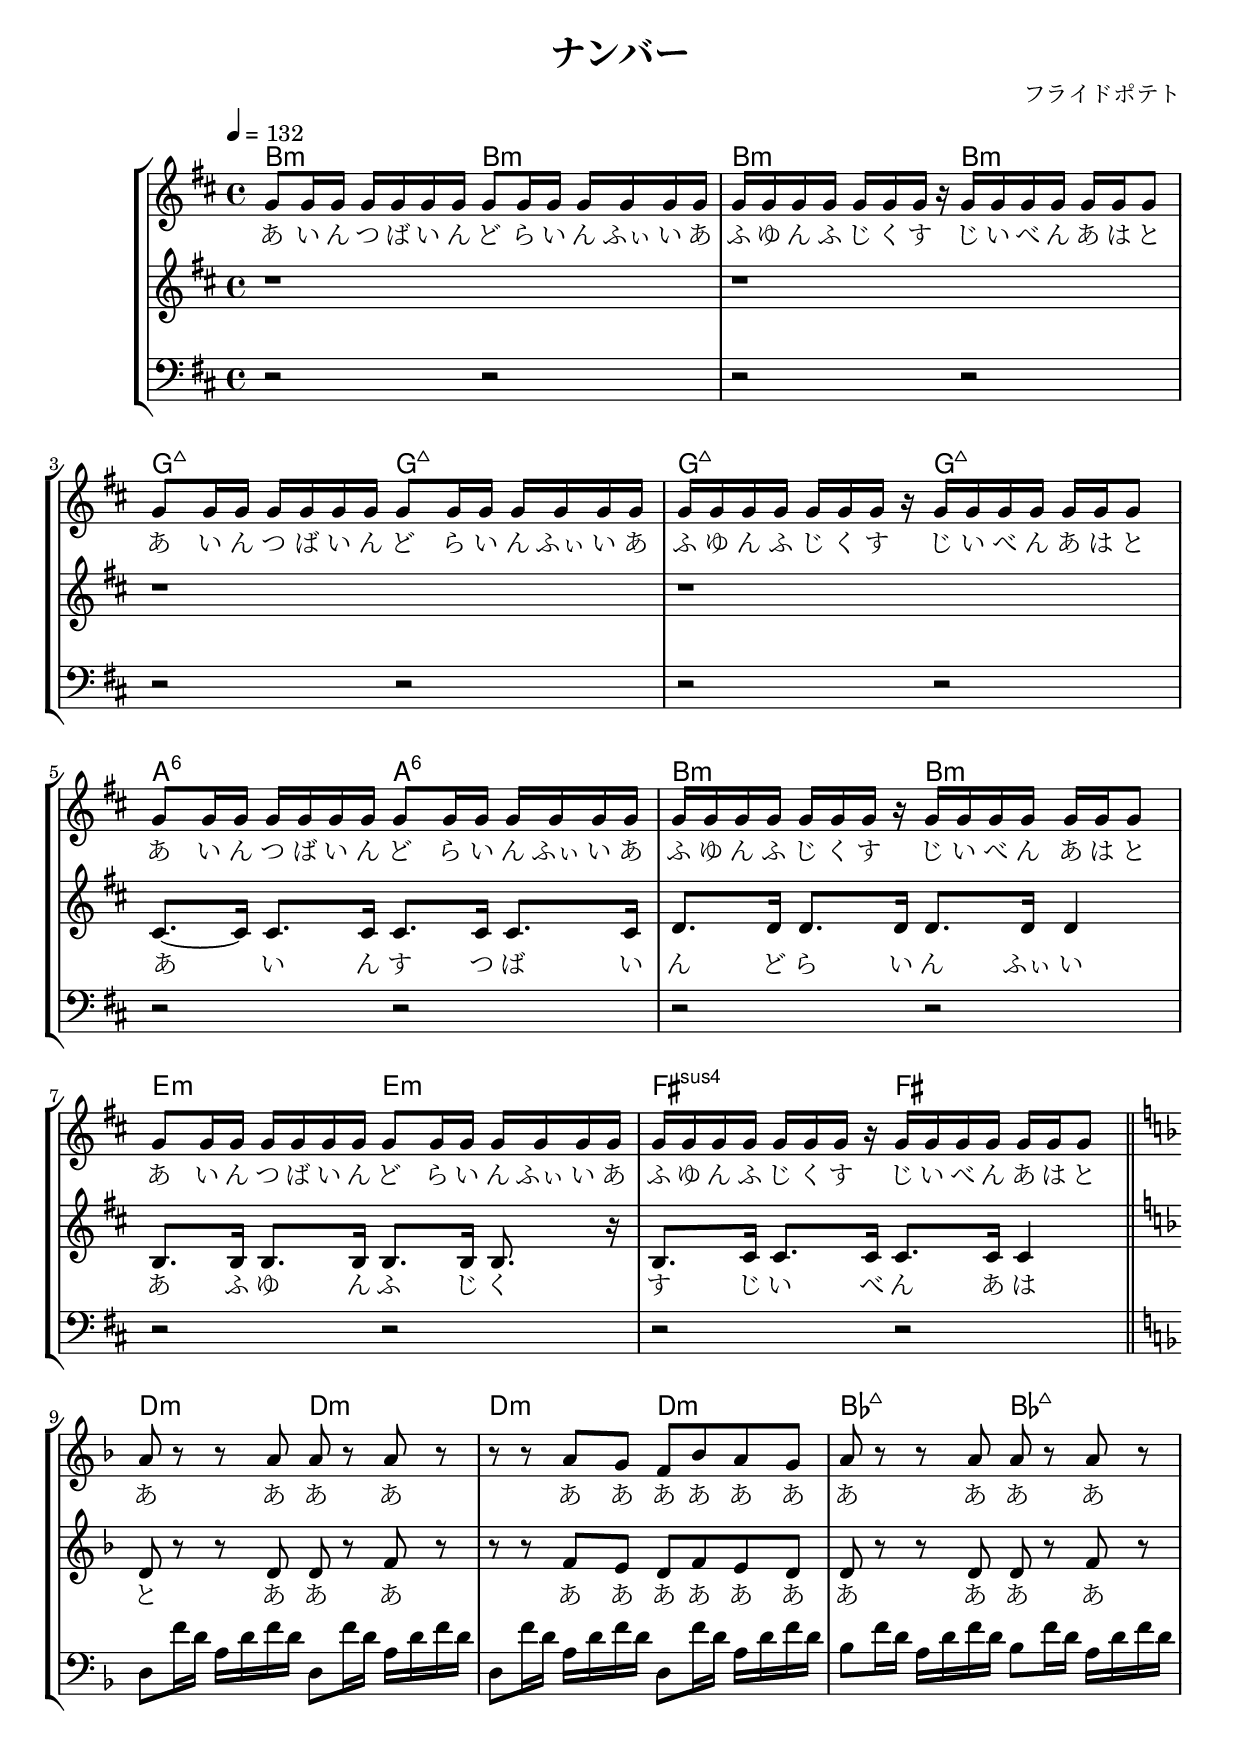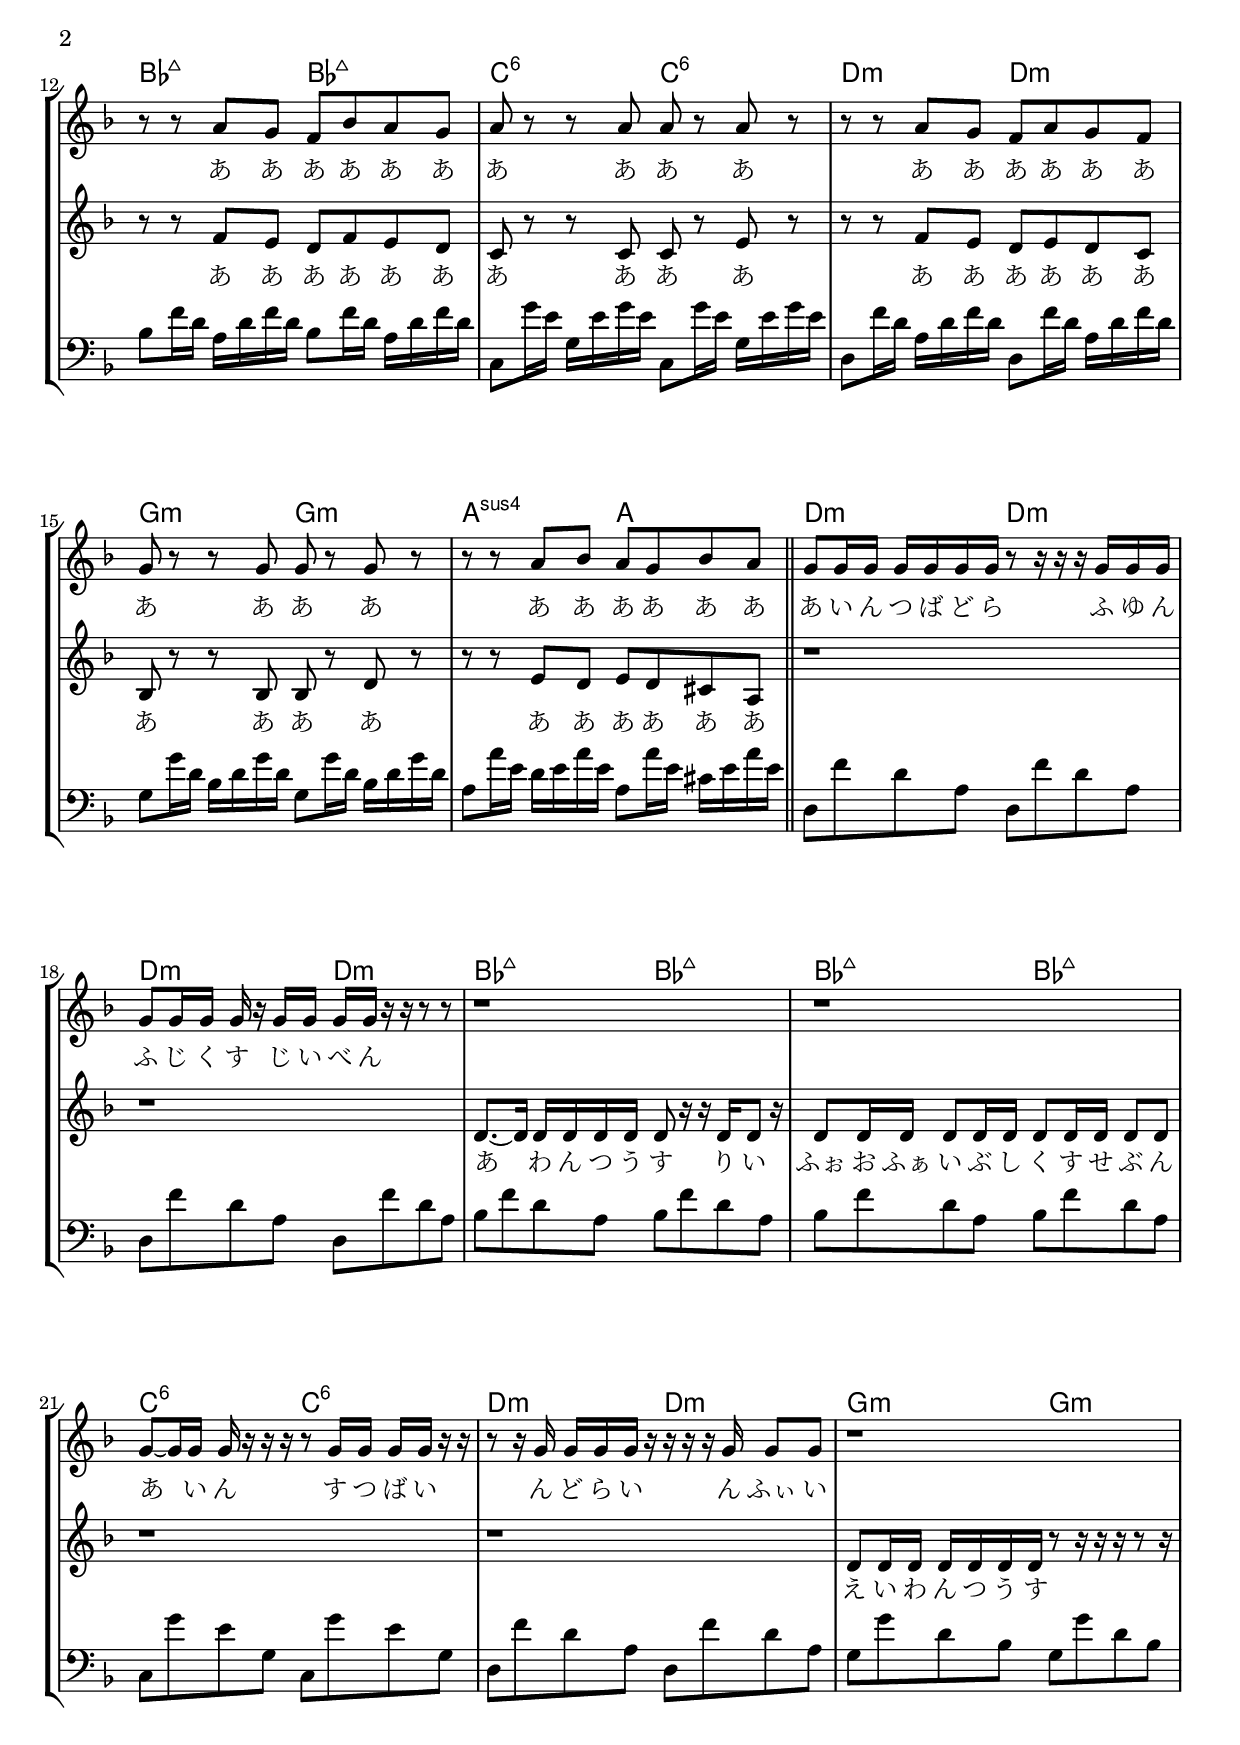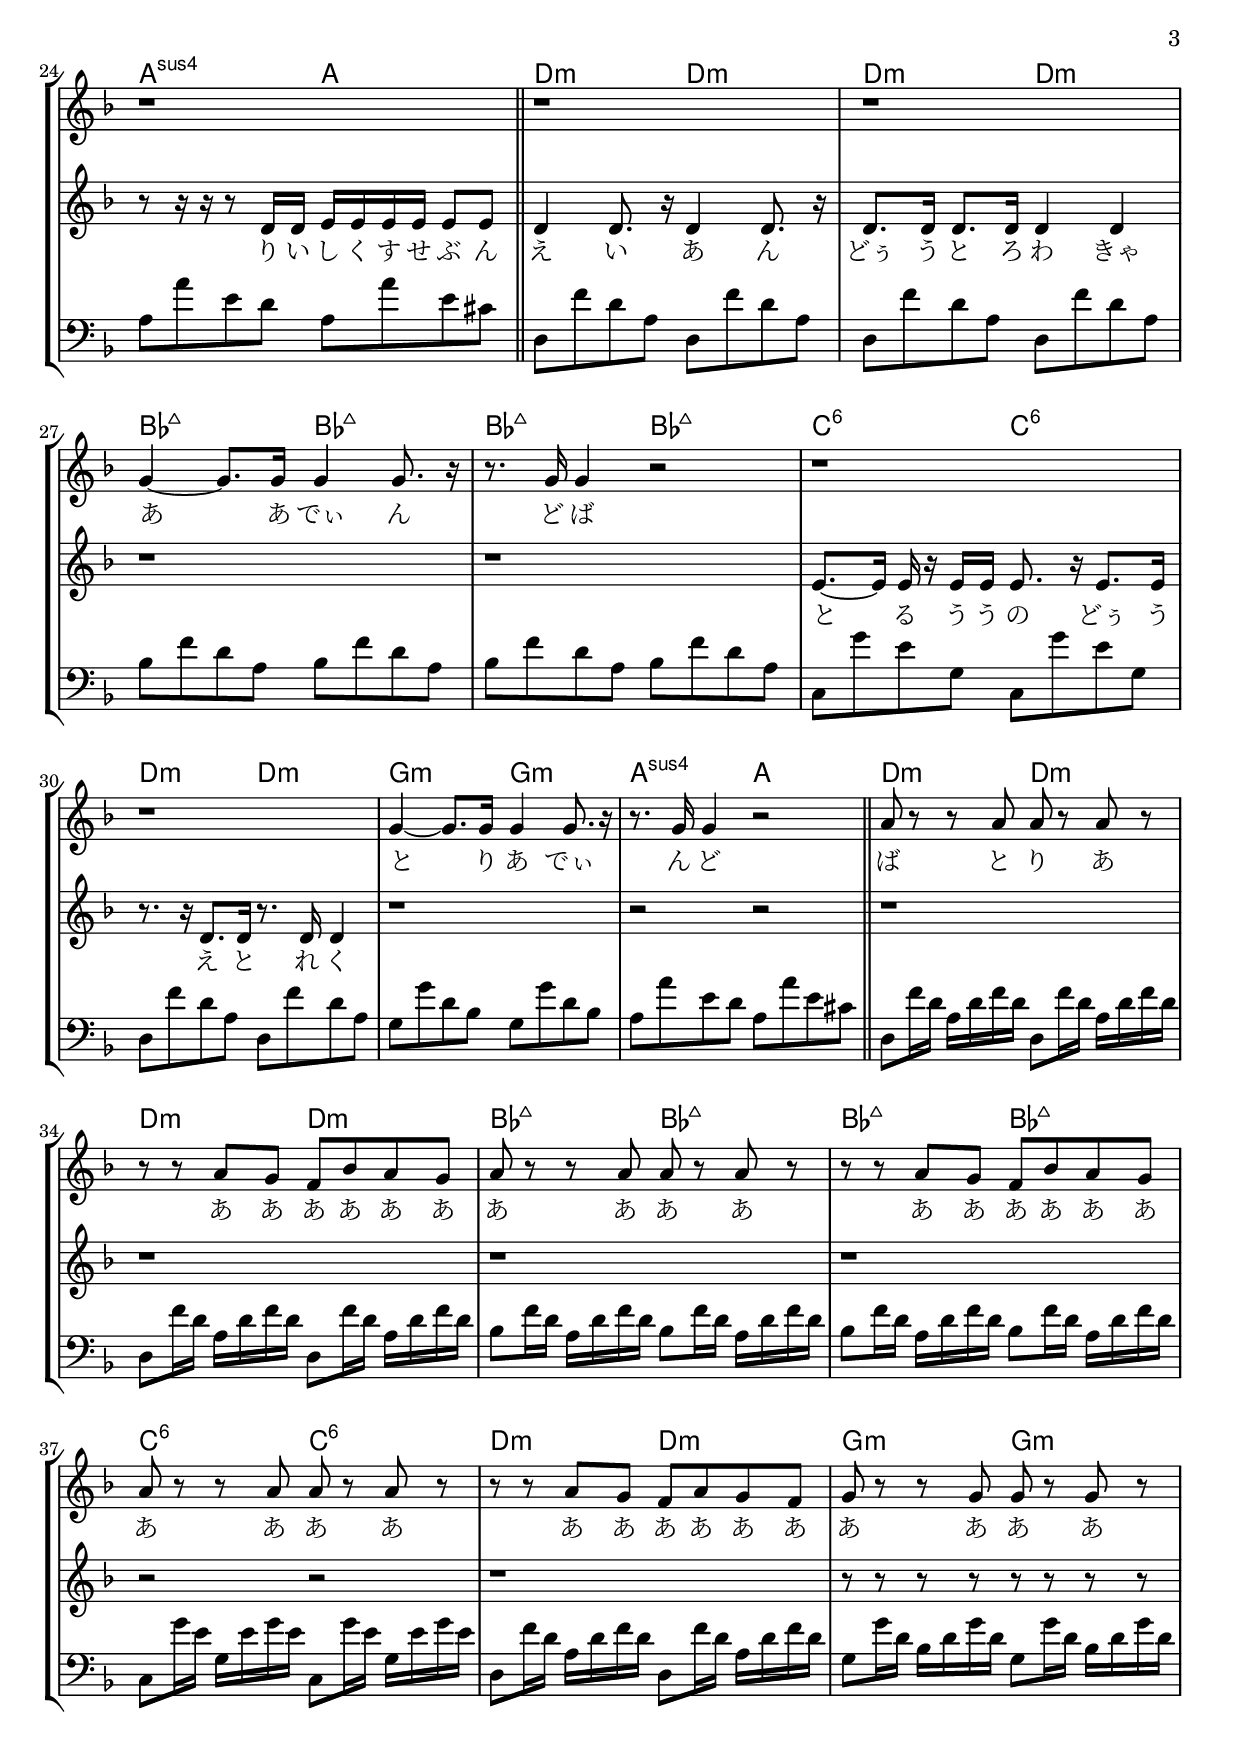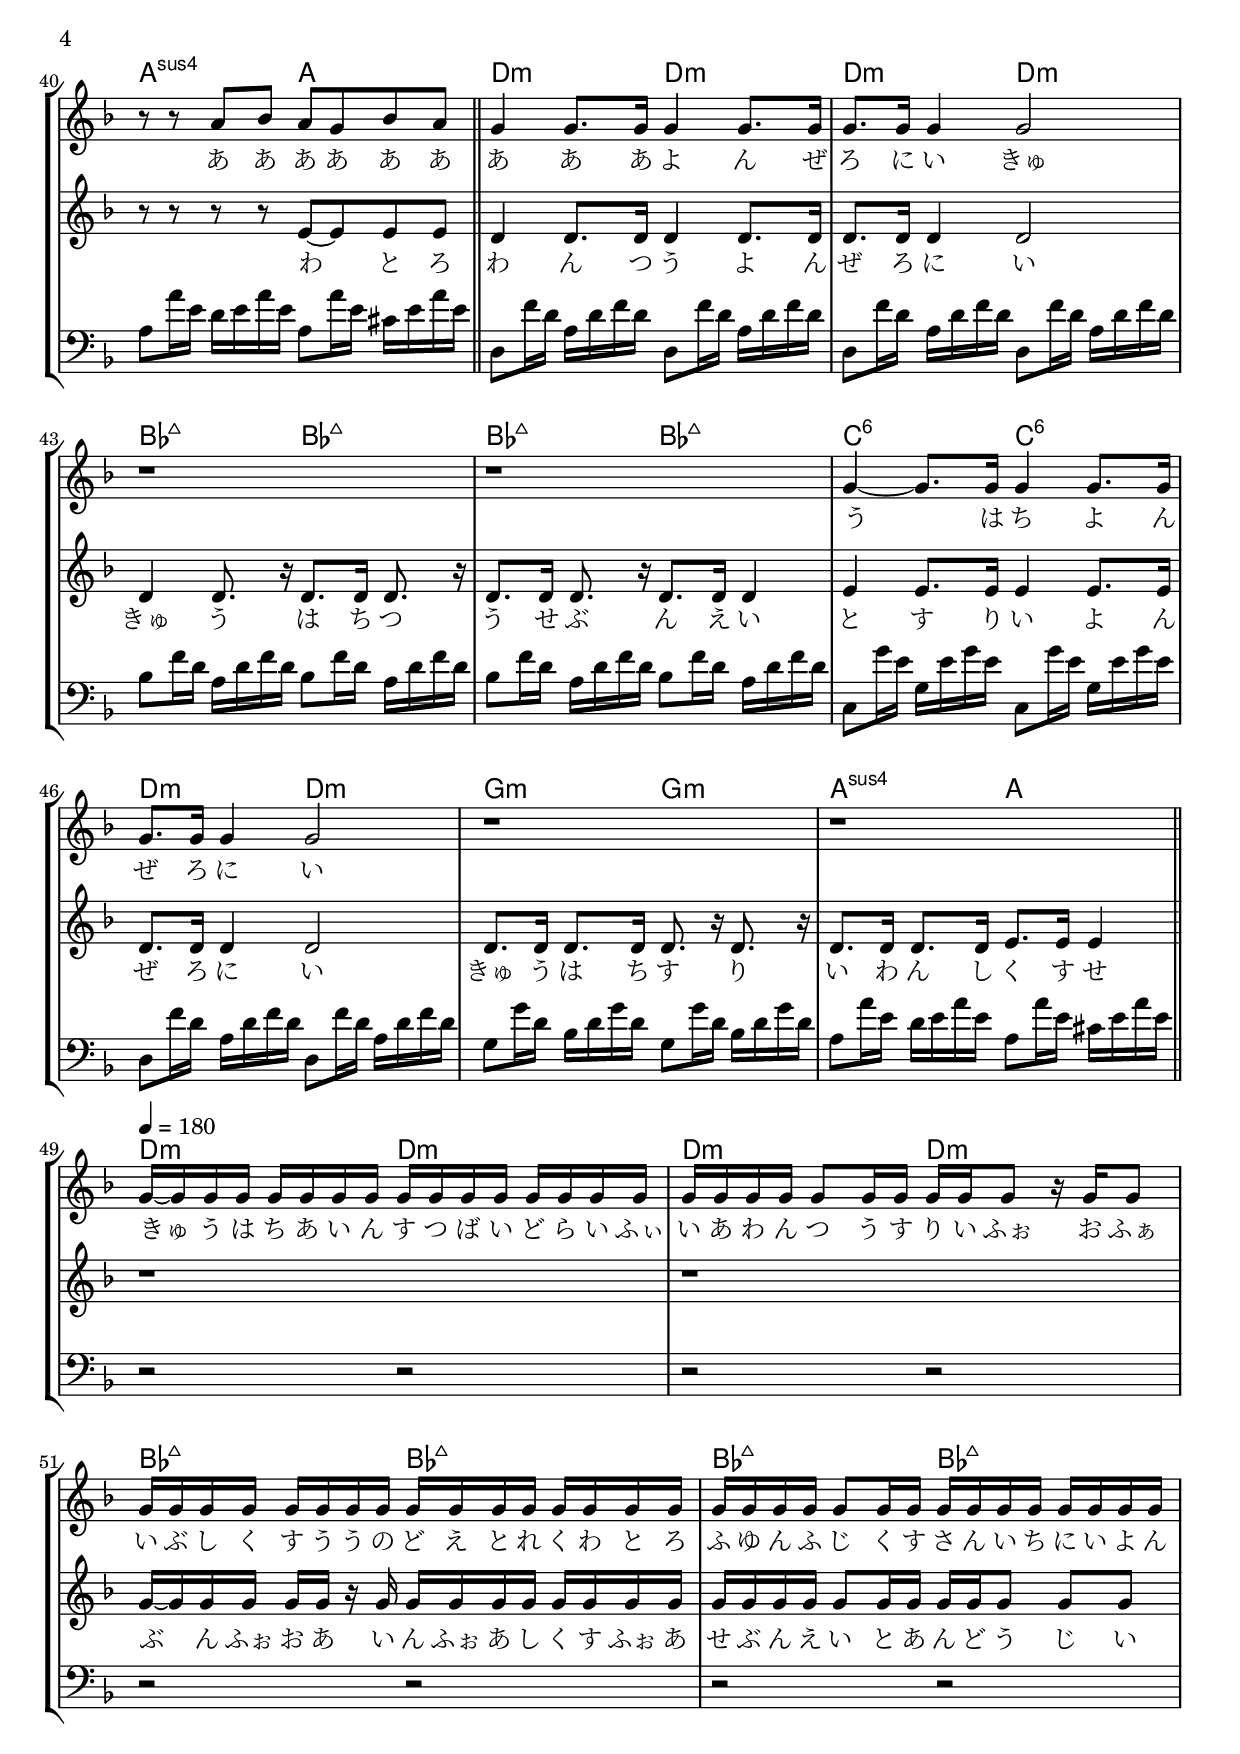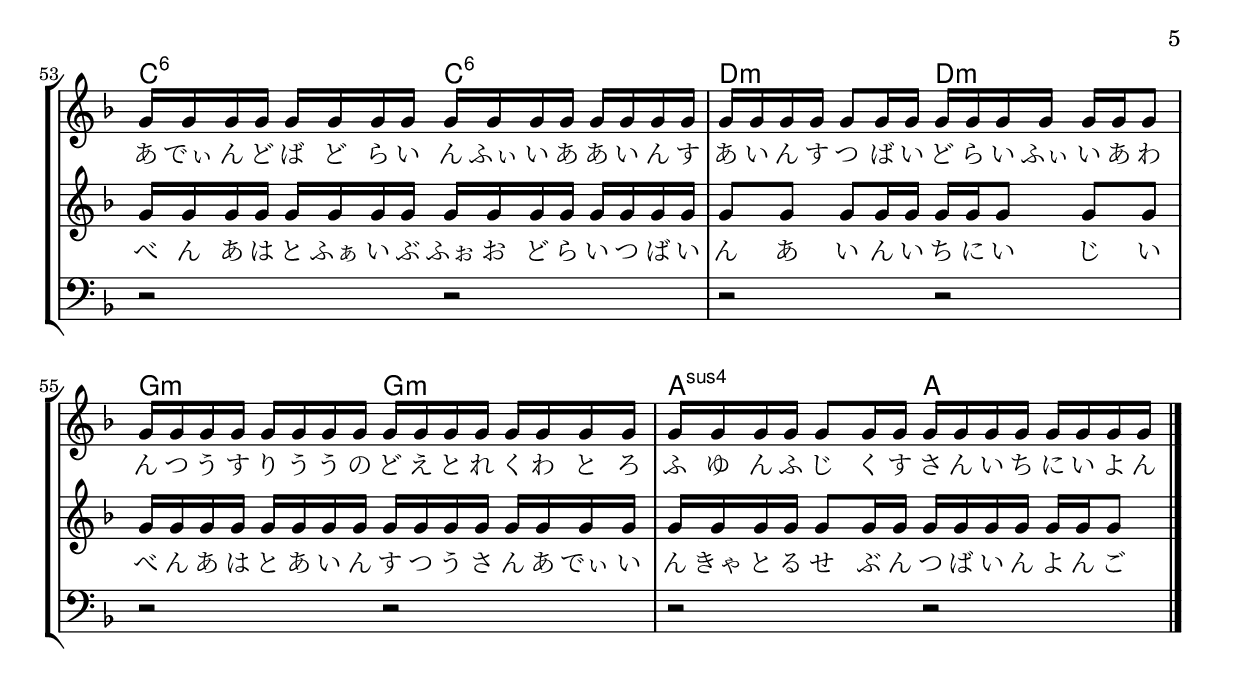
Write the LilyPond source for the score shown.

\version "2.12.1"

\header {
	title = \markup {ナンバー}
	composer = \markup \center-column {フライドポテト}
}

harmony = \chordmode {
	b2:m b:m b:m b:m g:maj7 g:maj7 g:maj7 g:maj7 a:6 a:6 b:m b:m e:m e:m fis:sus4 fis 

	d:m d:m d:m d:m bes:maj7 bes:maj7 bes:maj7 bes:maj7 c:6 c:6 d:m d:m g:m g:m a:sus4 a 

	d:m d:m d:m d:m bes:maj7 bes:maj7 bes:maj7 bes:maj7 c:6 c:6 d:m d:m g:m g:m a:sus4 a 

	d:m d:m d:m d:m bes:maj7 bes:maj7 bes:maj7 bes:maj7 c:6 c:6 d:m d:m g:m g:m a:sus4 a 

	d:m d:m d:m d:m bes:maj7 bes:maj7 bes:maj7 bes:maj7 c:6 c:6 d:m d:m g:m g:m a:sus4 a 

	d:m d:m d:m d:m bes:maj7 bes:maj7 bes:maj7 bes:maj7 c:6 c:6 d:m d:m g:m g:m a:sus4 a 

	d:m d:m d:m d:m bes:maj7 bes:maj7 bes:maj7 bes:maj7 c:6 c:6 d:m d:m g:m g:m a:sus4 a 
}

melody = {
	\set Staff.midiInstrument = #"mmi0.48"
		\key d \major
	\tempo 4 = 132
g'8  g'16  g'16  g'16  g'16  g'16  g'16  g'8  g'16  g'16  g'16  g'16  g'16  g'16 
	g'16  g'16  g'16  g'16  g'16  g'16  g'16  r16  g'16  g'16  g'16  g'16  g'16  g'16  g'8 
	g'8  g'16  g'16  g'16  g'16  g'16  g'16  g'8  g'16  g'16  g'16  g'16  g'16  g'16 
	g'16  g'16  g'16  g'16  g'16  g'16  g'16  r16  g'16  g'16  g'16  g'16  g'16  g'16  g'8 
	g'8  g'16  g'16  g'16  g'16  g'16  g'16  g'8  g'16  g'16  g'16  g'16  g'16  g'16 
	g'16  g'16  g'16  g'16  g'16  g'16  g'16  r16  g'16  g'16  g'16  g'16  g'16  g'16  g'8 
	g'8  g'16  g'16  g'16  g'16  g'16  g'16  g'8  g'16  g'16  g'16  g'16  g'16  g'16 
	g'16  g'16  g'16  g'16  g'16  g'16  g'16  r16  g'16  g'16  g'16  g'16  g'16  g'16  g'8
	\set Staff.midiInstrument = #"FX 2 (soundtrack)"
		\key f \major
a'8  r8  r8  a'8  a'8  r8  a'8  r8 
	r8  r8  a'8  g'8  f'8  bes'8  a'8  g'8 
	a'8  r8  r8  a'8  a'8  r8  a'8  r8 
	r8  r8  a'8  g'8  f'8  bes'8  a'8  g'8 
	a'8  r8  r8  a'8  a'8  r8  a'8  r8 
	r8  r8  a'8  g'8  f'8  a'8  g'8  f'8 
	g'8  r8  r8  g'8  g'8  r8  g'8  r8 
	r8  r8  a'8  bes'8  a'8  g'8  bes'8  a'8
	\set Staff.midiInstrument = #"mmi0.48"
	g'8  g'16  g'16  g'16  g'16  g'16  g'16  r8  r16  r16  r16  g'16  g'16  g'16 
	g'8  g'16  g'16  g'16  r16  g'16  g'16  g'16  g'16  r16  r16  r8  r8 
	r1~ 
	r1 
	 g'8  g'16  g'16  g'16  r16  r16  r16  r8  g'16  g'16  g'16  g'16  r16  r16 
	r8  r16  g'16  g'16  g'16  g'16  r16  r16  r16  r16  g'16  g'8  g'8 
	r1~ 
	r1
 	\set Staff.midiInstrument = #"mmi0.48"
	r1~ 
	r1 
	 g'4  g'8.  g'16  g'4  g'8.  r16 
	r8.  g'16  g'4  r2 
	r1~ 
	r1 
	 g'4  g'8.  g'16  g'4  g'8.  r16 
	r8.  g'16  g'4  r2
	\set Staff.midiInstrument = #"FX 2 (soundtrack)"
	a'8  r8  r8  a'8  a'8  r8  a'8  r8 
	r8  r8  a'8  g'8  f'8  bes'8  a'8  g'8 
	a'8  r8  r8  a'8  a'8  r8  a'8  r8 
	r8  r8  a'8  g'8  f'8  bes'8  a'8  g'8 
	a'8  r8  r8  a'8  a'8  r8  a'8  r8 
	r8  r8  a'8  g'8  f'8  a'8  g'8  f'8 
	g'8  r8  r8  g'8  g'8  r8  g'8  r8 
	r8  r8  a'8  bes'8  a'8  g'8  bes'8  a'8
	\set Staff.midiInstrument = #"mmi0.48"
	g'4  g'8.  g'16  g'4  g'8.  g'16 
	g'8.  g'16  g'4  g'2 
	r1~ 
	r1 
	 g'4  g'8.  g'16  g'4  g'8.  g'16 
	g'8.  g'16  g'4  g'2 
	r1~ 
	r1
 	\set Staff.midiInstrument = #"mmi0.48"
		\tempo 4 = 180
g'16  g'16  g'16  g'16  g'16  g'16  g'16  g'16  g'16  g'16  g'16  g'16  g'16  g'16  g'16  g'16 
	g'16  g'16  g'16  g'16  g'8  g'16  g'16  g'16  g'16  g'8  r16  g'16  g'8 
	g'16  g'16  g'16  g'16  g'16  g'16  g'16  g'16  g'16  g'16  g'16  g'16  g'16  g'16  g'16  g'16 
	g'16  g'16  g'16  g'16  g'8  g'16  g'16  g'16  g'16  g'16  g'16  g'16  g'16  g'16  g'16 
	g'16  g'16  g'16  g'16  g'16  g'16  g'16  g'16  g'16  g'16  g'16  g'16  g'16  g'16  g'16  g'16 
	g'16  g'16  g'16  g'16  g'8  g'16  g'16  g'16  g'16  g'16  g'16  g'16  g'16  g'8 
	g'16  g'16  g'16  g'16  g'16  g'16  g'16  g'16  g'16  g'16  g'16  g'16  g'16  g'16  g'16  g'16 
	g'16  g'16  g'16  g'16  g'8  g'16  g'16  g'16  g'16  g'16  g'16  g'16  g'16  g'16  g'16
	\bar "|."
}

words = \lyricmode {
	あ  い  ん  つ  ば  い  ん  ど  ら  い  ん  ふぃ  い  あ  ふ  ゆ  ん  ふ  じ  く  す  じ  い  べ  ん  あ  は  と  あ  い  ん  つ  ば  い  ん  ど  ら  い  ん  ふぃ  い  あ  ふ  ゆ  ん  ふ  じ  く  す  じ  い  べ  ん  あ  は  と  あ  い  ん  つ  ば  い  ん  ど  ら  い  ん  ふぃ  い  あ  ふ  ゆ  ん  ふ  じ  く  す  じ  い  べ  ん  あ  は  と  あ  い  ん  つ  ば  い  ん  ど  ら  い  ん  ふぃ  い  あ  ふ  ゆ  ん  ふ  じ  く  す  じ  い  べ  ん  あ  は  と  
	あ  あ  あ  あ  あ  あ  あ  あ  あ  あ  あ  あ  あ  あ  あ  あ  あ  あ  あ  あ  あ  あ  あ  あ  あ  あ  あ  あ  あ  あ  あ  あ  あ  あ  あ  あ  あ  あ  あ  あ  
	あ  い  ん  つ  ば  ど  ら  ふ  ゆ  ん  ふ  じ  く  す  じ  い  べ  ん  あ  い  ん  す  つ  ば  い  ん  ど  ら  い  ん  ふぃ  い  あ  
	あ  でぃ  ん  ど  ば  と  り  あ  でぃ  ん  ど  ば  と  り  
	あ  あ  あ  あ  あ  あ  あ  あ  あ  あ  あ  あ  あ  あ  あ  あ  あ  あ  あ  あ  あ  あ  あ  あ  あ  あ  あ  あ  あ  あ  あ  あ  あ  あ  あ  あ  あ  あ  あ  あ  
	よ  ん  ぜ  ろ  に  い  きゅ  う  は  ち  よ  ん  ぜ  ろ  に  い  きゅ  う  は  ち  
	あ  い  ん  す  つ  ば  い  ど  ら  い  ふぃ  い  あ  わ  ん  つ  う  す  り  い  ふぉ  お  ふぁ  い  ぶ  し  く  す  う  う  の  ど  え  と  れ  く  わ  と  ろ  ふ  ゆ  ん  ふ  じ  く  す  さ  ん  い  ち  に  い  よ  ん  あ  でぃ  ん  ど  ば  ど  ら  い  ん  ふぃ  い  あ  あ  い  ん  す  あ  い  ん  す  つ  ば  い  ど  ら  い  ふぃ  い  あ  わ  ん  つ  う  す  り  う  う  の  ど  え  と  れ  く  わ  と  ろ  ふ  ゆ  ん  ふ  じ  く  す  さ  ん  い  ち  に  い  よ  ん  あ  でぃ  ん  ど  ば  
}

secondmelody = {
	\set Staff.midiInstrument = #"mmi0.48"
		\key d \major
	\tempo 4 = 132
r1~ 
	r1 
	 r1~ 
	r1 
	 cis'8.  cis'16  cis'8.  cis'16  cis'8.  cis'16  cis'8.  cis'16 
	d'8.  d'16  d'8.  d'16  d'8.  d'16  d'4 
	b8.  b16  b8.  b16  b8.  b16  b8.  r16 
	b8.  cis'16  cis'8.  cis'16  cis'8.  cis'16  cis'4
	\set Staff.midiInstrument = #"FX 2 (soundtrack)"
		\key f \major
d'8  r8  r8  d'8  d'8  r8  f'8  r8 
	r8  r8  f'8  e'8  d'8  f'8  e'8  d'8 
	d'8  r8  r8  d'8  d'8  r8  f'8  r8 
	r8  r8  f'8  e'8  d'8  f'8  e'8  d'8 
	c'8  r8  r8  c'8  c'8  r8  e'8  r8 
	r8  r8  f'8  e'8  d'8  e'8  d'8  c'8 
	bes8  r8  r8  bes8  bes8  r8  d'8  r8 
	r8  r8  e'8  d'8  e'8  d'8  cis'8  a8
	\set Staff.midiInstrument = #"mmi0.48"
	r1~ 
	r1 
	 d'8.  d'16  d'16  d'16  d'16  d'16  d'8  r16  r16  d'16  d'8  r16 
	d'8  d'16  d'16  d'8  d'16  d'16  d'8  d'16  d'16  d'8  d'8 
	r1 
	r1 
	d'8  d'16  d'16  d'16  d'16  d'16  d'16  r8  r16  r16  r16  r8  r16 
	r8  r16  r16  r8  d'16  d'16  e'16  e'16  e'16  e'16  e'8  e'8
	\set Staff.midiInstrument = #"fss0.35"
	d'4  d'8.  r16  d'4  d'8.  r16 
	d'8.  d'16  d'8.  d'16  d'4  d'4 
	r1~ 
	r1 
	 e'8.  e'16  e'16  r16  e'16  e'16  e'8.  r16  e'8.  e'16 
	r8.  r16  d'8.  d'16  r8.  d'16  d'4 
	r1~ 
	r2  r2
	\set Staff.midiInstrument = #"mmi0.42"
	r1~ 
	r1 
	 r1~ 
	r1 
	 r2  r2 
	r1 
	r8  r8  r8  r8  r8  r8  r8  r8 
	r8  r8  r8  r8  e'8  e'8  e'8  e'8
	\set Staff.midiInstrument = #"fss0.35"
	d'4  d'8.  d'16  d'4  d'8.  d'16 
	d'8.  d'16  d'4  d'2 
	d'4  d'8.  r16  d'8.  d'16  d'8.  r16 
	d'8.  d'16  d'8.  r16  d'8.  d'16  d'4 
	e'4  e'8.  e'16  e'4  e'8.  e'16 
	d'8.  d'16  d'4  d'2 
	d'8.  d'16  d'8.  d'16  d'8.  r16  d'8.  r16 
	d'8.  d'16  d'8.  d'16  e'8.  e'16  e'4
	\set Staff.midiInstrument = #"mmi0.34"
		\tempo 4 = 180
r1~ 
	r1 
	 g'16  g'16  g'16  g'16  g'16  g'16  r16  g'16  g'16  g'16  g'16  g'16  g'16  g'16  g'16  g'16 
	g'16  g'16  g'16  g'16  g'8  g'16  g'16  g'16  g'16  g'8  g'8  g'8 
	g'16  g'16  g'16  g'16  g'16  g'16  g'16  g'16  g'16  g'16  g'16  g'16  g'16  g'16  g'16  g'16 
	g'8  g'8  g'8  g'16  g'16  g'16  g'16  g'8  g'8  g'8 
	g'16  g'16  g'16  g'16  g'16  g'16  g'16  g'16  g'16  g'16  g'16  g'16  g'16  g'16  g'16  g'16 
	g'16  g'16  g'16  g'16  g'8  g'16  g'16  g'16  g'16  g'16  g'16  g'16  g'16  g'8
	\bar "|."
}

secondwords = \lyricmode {
	あ  い  ん  す  つ  ば  い  ん  ど  ら  い  ん  ふぃ  い  あ  ふ  ゆ  ん  ふ  じ  く  す  じ  い  べ  ん  あ  は  と  
	あ  あ  あ  あ  あ  あ  あ  あ  あ  あ  あ  あ  あ  あ  あ  あ  あ  あ  あ  あ  あ  あ  あ  あ  あ  あ  あ  あ  あ  あ  あ  あ  あ  あ  あ  あ  あ  あ  あ  あ  
	わ  ん  つ  う  す  り  い  ふぉ  お  ふぁ  い  ぶ  し  く  す  せ  ぶ  ん  え  い  わ  ん  つ  う  す  り  い  し  く  す  せ  ぶ  ん  え  い  
	あ  ん  どぅ  う  と  ろ  わ  きゃ  と  る  う  う  の  どぅ  う  え  と  れ  く  わ  と  ろ  
	わ  ん  つ  う  
	よ  ん  ぜ  ろ  に  い  きゅ  う  は  ち  つ  う  せ  ぶ  ん  え  い  と  す  り  い  よ  ん  ぜ  ろ  に  い  きゅ  う  は  ち  す  り  い  わ  ん  し  く  す  せ  ぶ  ん  ふぉ  お  
	あ  い  ん  ふぉ  あ  し  く  す  ふぉ  あ  せ  ぶ  ん  え  い  と  あ  ん  ど  う  じ  い  べ  ん  あ  は  と  ふぁ  い  ぶ  ふぉ  お  ど  ら  い  つ  ば  い  ん  あ  い  ん  い  ち  に  い  じ  い  べ  ん  あ  は  と  あ  い  ん  す  つ  う  さ  ん  あ  でぃ  い  ん  きゃ  と  る  せ  ぶ  ん  つ  ば  い  ん  よ  ん  ご  お  う  う  の  あ  
}

tempochange = {
	\tempo 4 = 132
	r1 | r1 | r1 | r1 | r1 | r1 | r1 | r1 \bar "||"
	\tempo 4 = 132
	r1 | r1 | r1 | r1 | r1 | r1 | r1 | r1 \bar "||"
	\tempo 4 = 132
	r1 | r1 | r1 | r1 | r1 | r1 | r1 | r1 \bar "||"
	\tempo 4 = 132
	r1 | r1 | r1 | r1 | r1 | r1 | r1 | r1 \bar "||"
	\tempo 4 = 132
	r1 | r1 | r1 | r1 | r1 | r1 | r1 | r1 \bar "||"
	\tempo 4 = 132
	r1 | r1 | r1 | r1 | r1 | r1 | r1 | r1 \bar "||"
	\tempo 4 = 180
	r1 | r1 | r1 | r1 | r1 | r1 | r1 | r1 \bar "|."
}

mainacc = {
	\clef bass
	\set Staff.midiInstrument = #"Acoustic grand"
	\key d \major
	\tempo 4 = 132
	r2
	r2
	r2
	r2
	r2
	r2
	r2
	r2
	r2
	r2
	r2
	r2
	r2
	r2
	r2
	r2
	\bar "||"

	\set Staff.midiInstrument = #"Synth Drum"
	\key f \major
	d8 f'16 d'16   a16 d'16 f'16 d'16
	d8 f'16 d'16   a16 d'16 f'16 d'16
	d8 f'16 d'16   a16 d'16 f'16 d'16
	d8 f'16 d'16   a16 d'16 f'16 d'16
	bes8 f'16 d'16   a16 d'16 f'16 d'16
	bes8 f'16 d'16   a16 d'16 f'16 d'16
	bes8 f'16 d'16   a16 d'16 f'16 d'16
	bes8 f'16 d'16   a16 d'16 f'16 d'16
	c8 g'16 e'16   g16 e'16 g'16 e'16
	c8 g'16 e'16   g16 e'16 g'16 e'16
	d8 f'16 d'16   a16 d'16 f'16 d'16
	d8 f'16 d'16   a16 d'16 f'16 d'16
	g8 g'16 d'16   bes16 d'16 g'16 d'16
	g8 g'16 d'16   bes16 d'16 g'16 d'16
	a8 a'16 e'16   d'16 e'16 a'16 e'16
	a8 a'16 e'16   cis'16 e'16 a'16 e'16
	\bar "||"

	\set Staff.midiInstrument = #"FX 3 (crystal)"
	d8 f' d' a
	d8 f' d' a
	d8 f' d' a
	d8 f' d' a
	bes8 f' d' a
	bes8 f' d' a
	bes8 f' d' a
	bes8 f' d' a
	c8 g' e' g
	c8 g' e' g
	d8 f' d' a
	d8 f' d' a
	g8 g' d' bes
	g8 g' d' bes
	a8 a' e' d'
	a8 a' e' cis'
	\bar "||"

	\set Staff.midiInstrument = #"FX 3 (crystal)"
	d8 f' d' a
	d8 f' d' a
	d8 f' d' a
	d8 f' d' a
	bes8 f' d' a
	bes8 f' d' a
	bes8 f' d' a
	bes8 f' d' a
	c8 g' e' g
	c8 g' e' g
	d8 f' d' a
	d8 f' d' a
	g8 g' d' bes
	g8 g' d' bes
	a8 a' e' d'
	a8 a' e' cis'
	\bar "||"

	\set Staff.midiInstrument = #"Synth Drum"
	d8 f'16 d'16   a16 d'16 f'16 d'16
	d8 f'16 d'16   a16 d'16 f'16 d'16
	d8 f'16 d'16   a16 d'16 f'16 d'16
	d8 f'16 d'16   a16 d'16 f'16 d'16
	bes8 f'16 d'16   a16 d'16 f'16 d'16
	bes8 f'16 d'16   a16 d'16 f'16 d'16
	bes8 f'16 d'16   a16 d'16 f'16 d'16
	bes8 f'16 d'16   a16 d'16 f'16 d'16
	c8 g'16 e'16   g16 e'16 g'16 e'16
	c8 g'16 e'16   g16 e'16 g'16 e'16
	d8 f'16 d'16   a16 d'16 f'16 d'16
	d8 f'16 d'16   a16 d'16 f'16 d'16
	g8 g'16 d'16   bes16 d'16 g'16 d'16
	g8 g'16 d'16   bes16 d'16 g'16 d'16
	a8 a'16 e'16   d'16 e'16 a'16 e'16
	a8 a'16 e'16   cis'16 e'16 a'16 e'16
	\bar "||"

	\set Staff.midiInstrument = #"Synth Drum"
	d8 f'16 d'16   a16 d'16 f'16 d'16
	d8 f'16 d'16   a16 d'16 f'16 d'16
	d8 f'16 d'16   a16 d'16 f'16 d'16
	d8 f'16 d'16   a16 d'16 f'16 d'16
	bes8 f'16 d'16   a16 d'16 f'16 d'16
	bes8 f'16 d'16   a16 d'16 f'16 d'16
	bes8 f'16 d'16   a16 d'16 f'16 d'16
	bes8 f'16 d'16   a16 d'16 f'16 d'16
	c8 g'16 e'16   g16 e'16 g'16 e'16
	c8 g'16 e'16   g16 e'16 g'16 e'16
	d8 f'16 d'16   a16 d'16 f'16 d'16
	d8 f'16 d'16   a16 d'16 f'16 d'16
	g8 g'16 d'16   bes16 d'16 g'16 d'16
	g8 g'16 d'16   bes16 d'16 g'16 d'16
	a8 a'16 e'16   d'16 e'16 a'16 e'16
	a8 a'16 e'16   cis'16 e'16 a'16 e'16
	\bar "||"

	\set Staff.midiInstrument = #"Acoustic grand"
	\tempo 4 = 180
	r2
	r2
	r2
	r2
	r2
	r2
	r2
	r2
	r2
	r2
	r2
	r2
	r2
	r2
	r2
	r2
	\bar "|."
}

subacc = {
	\clef bass
	\set Staff.midiInstrument = #"Acoustic grand"
	\key d \major
	\tempo 4 = 132
	r2
	r2
	r2
	r2
	r2
	r2
	r2
	r2
	r2
	r2
	r2
	r2
	r2
	r2
	r2
	r2
	\bar "||"

	\set Staff.midiInstrument = #"Lead 1 (square)"
	\key f \major
	d4 r4
	d4 r4
	d4 r4
	d4 r4
	bes4 r4
	bes4 r4
	bes4 r4
	bes4 r4
	c4 r4
	c4 r4
	d4 r4
	d4 r4
	g4 r4
	g4 r4
	a4 r4
	a4 r4
	\bar "||"

	\set Staff.midiInstrument = #"Synth Drum"
	d8 f'16 d'16   a16 d'16 f'16 d'16
	d8 f'16 d'16   a16 d'16 f'16 d'16
	d8 f'16 d'16   a16 d'16 f'16 d'16
	d8 f'16 d'16   a16 d'16 f'16 d'16
	bes8 f'16 d'16   a16 d'16 f'16 d'16
	bes8 f'16 d'16   a16 d'16 f'16 d'16
	bes8 f'16 d'16   a16 d'16 f'16 d'16
	bes8 f'16 d'16   a16 d'16 f'16 d'16
	c8 g'16 e'16   g16 e'16 g'16 e'16
	c8 g'16 e'16   g16 e'16 g'16 e'16
	d8 f'16 d'16   a16 d'16 f'16 d'16
	d8 f'16 d'16   a16 d'16 f'16 d'16
	g8 g'16 d'16   bes16 d'16 g'16 d'16
	g8 g'16 d'16   bes16 d'16 g'16 d'16
	a8 a'16 e'16   d'16 e'16 a'16 e'16
	a8 a'16 e'16   cis'16 e'16 a'16 e'16
	\bar "||"

	\set Staff.midiInstrument = #"Synth Drum"
	d8 f'16 d'16   a16 d'16 f'16 d'16
	d8 f'16 d'16   a16 d'16 f'16 d'16
	d8 f'16 d'16   a16 d'16 f'16 d'16
	d8 f'16 d'16   a16 d'16 f'16 d'16
	bes8 f'16 d'16   a16 d'16 f'16 d'16
	bes8 f'16 d'16   a16 d'16 f'16 d'16
	bes8 f'16 d'16   a16 d'16 f'16 d'16
	bes8 f'16 d'16   a16 d'16 f'16 d'16
	c8 g'16 e'16   g16 e'16 g'16 e'16
	c8 g'16 e'16   g16 e'16 g'16 e'16
	d8 f'16 d'16   a16 d'16 f'16 d'16
	d8 f'16 d'16   a16 d'16 f'16 d'16
	g8 g'16 d'16   bes16 d'16 g'16 d'16
	g8 g'16 d'16   bes16 d'16 g'16 d'16
	a8 a'16 e'16   d'16 e'16 a'16 e'16
	a8 a'16 e'16   cis'16 e'16 a'16 e'16
	\bar "||"

	\set Staff.midiInstrument = #"Lead 1 (square)"
	d4 r4
	d4 r4
	d4 r4
	d4 r4
	bes4 r4
	bes4 r4
	bes4 r4
	bes4 r4
	c4 r4
	c4 r4
	d4 r4
	d4 r4
	g4 r4
	g4 r4
	a4 r4
	a4 r4
	\bar "||"

	\set Staff.midiInstrument = #"FX 3 (crystal)"
	d8 f' d' a
	d8 f' d' a
	d8 f' d' a
	d8 f' d' a
	bes8 f' d' a
	bes8 f' d' a
	bes8 f' d' a
	bes8 f' d' a
	c8 g' e' g
	c8 g' e' g
	d8 f' d' a
	d8 f' d' a
	g8 g' d' bes
	g8 g' d' bes
	a8 a' e' d'
	a8 a' e' cis'
	\bar "||"

	\set Staff.midiInstrument = #"Acoustic grand"
	\tempo 4 = 180
	r2
	r2
	r2
	r2
	r2
	r2
	r2
	r2
	r2
	r2
	r2
	r2
	r2
	r2
	r2
	r2
	\bar "|."
}

percA = {
	\drummode {
	r1 |r1 |r1 |r1 |r1 |r1 |r1 |r1 \bar "||"
	hh8 hh8 hh8 hh8 hh8 hh8 hh8 hh8  |hh8 hh8 hh8 hh8 hh4 hh8 hh8  |hh8 hh8 hh8 hh8 hh8 hh8 hh8 hh8  |hh8 hh8 hh8 hh2 r8  |hh8 hh8 hh8 hh8 hh8 hh8 hh8 hh8  |hh8 hh8 hh8 hh8 hh4 hh8 hh8  |hh8 hh8 hh8 hh8 hh8 hh8 hh8 hh8  |r8 hh2. r8  \bar "||"
	hh8 hh8 hh8 hh8 hh8 hh8 hh8 hh8  |hh8 hh8 hh8 hh8 hh4 hh8 hh8  |hh8 hh8 hh8 hh8 hh8 hh8 hh8 hh8  |hh8 hh8 hh8 hh2 r8  |hh8 hh8 hh8 hh8 hh8 hh8 hh8 hh8  |hh8 hh8 hh8 hh8 hh4 hh8 hh8  |hh8 hh8 hh8 hh8 hh8 hh8 hh8 hh8  |r8 hh2. r8  \bar "||"
	hh8 hh8 hh8 hh8 hh8 hh8 hh8 hh8  |hh8 hh8 hh8 hh8 hh4 hh8 hh8  |hh8 hh8 hh8 hh8 hh8 hh8 hh8 hh8  |hh8 hh8 hh8 hh2 r8  |hh8 hh8 hh8 hh8 hh8 hh8 hh8 hh8  |hh8 hh8 hh8 hh8 hh4 hh8 hh8  |hh8 hh8 hh8 hh8 hh8 hh8 hh8 hh8  |r8 hh2. r8  \bar "||"
	hh8 hh8 hh8 hh8 hh8 hh8 hh8 hh8  |hh8 hh8 hh8 hh8 hh4 hh8 hh8  |hh8 hh8 hh8 hh8 hh8 hh8 hh8 hh8  |hh8 hh8 hh8 hh2 r8  |hh8 hh8 hh8 hh8 hh8 hh8 hh8 hh8  |hh8 hh8 hh8 hh8 hh4 hh8 hh8  |hh8 hh8 hh8 hh8 hh8 hh8 hh8 hh8  |r8 hh2. r8  \bar "||"
	hh8 hh8 hh8 hh8 hh8 hh8 hh8 hh8  |hh8 hh8 hh8 hh8 hh4 hh8 hh8  |hh8 hh8 hh8 hh8 hh8 hh8 hh8 hh8  |hh8 hh8 hh8 hh2 r8  |hh8 hh8 hh8 hh8 hh8 hh8 hh8 hh8  |hh8 hh8 hh8 hh8 hh4 hh8 hh8  |hh8 hh8 hh8 hh8 hh8 hh8 hh8 hh8  |r8 hh2. r8  \bar "||"
	r1 |r1 |r1 |r1 |r1 |r1 |r1 |r1 \bar "|."
	}
}

percB = {
	\drummode {
	r1 |r1 |r1 |r1 |r1 |r1 |r1 |r1 \bar "||"
	r4 sn8. sn8 sn8. sn8. sn16  |r4 sn8. sn8 sn8. sn4  |r4 sn8. sn8 sn8. sn8. sn16  |r8 sn8 sn4 sn8 sn16 sn8 sn8 sn16  |r4 sn8. sn8 sn8. sn8. sn16  |r4 sn8. sn8 sn8. sn4  |r4 sn8. sn8 sn8. sn8. sn16  |r4 sn2 sn4  \bar "||"
	r4 sn8. sn8 sn8. sn8. sn16  |r4 sn8. sn8 sn8. sn4  |r4 sn8. sn8 sn8. sn8. sn16  |r8 sn8 sn4 sn8 sn16 sn8 sn8 sn16  |r4 sn8. sn8 sn8. sn8. sn16  |r4 sn8. sn8 sn8. sn4  |r4 sn8. sn8 sn8. sn8. sn16  |r4 sn2 sn4  \bar "||"
	r4 sn8. sn8 sn8. sn8. sn16  |r4 sn8. sn8 sn8. sn4  |r4 sn8. sn8 sn8. sn8. sn16  |r8 sn8 sn4 sn8 sn16 sn8 sn8 sn16  |r4 sn8. sn8 sn8. sn8. sn16  |r4 sn8. sn8 sn8. sn4  |r4 sn8. sn8 sn8. sn8. sn16  |r4 sn2 sn4  \bar "||"
	r4 sn8. sn8 sn8. sn8. sn16  |r4 sn8. sn8 sn8. sn4  |r4 sn8. sn8 sn8. sn8. sn16  |r8 sn8 sn4 sn8 sn16 sn8 sn8 sn16  |r4 sn8. sn8 sn8. sn8. sn16  |r4 sn8. sn8 sn8. sn4  |r4 sn8. sn8 sn8. sn8. sn16  |r4 sn2 sn4  \bar "||"
	r4 sn8. sn8 sn8. sn8. sn16  |r4 sn8. sn8 sn8. sn4  |r4 sn8. sn8 sn8. sn8. sn16  |r8 sn8 sn4 sn8 sn16 sn8 sn8 sn16  |r4 sn8. sn8 sn8. sn8. sn16  |r4 sn8. sn8 sn8. sn4  |r4 sn8. sn8 sn8. sn8. sn16  |r4 sn2 sn4  \bar "||"
	r1 |r1 |r1 |r1 |r1 |r1 |r1 |r1 \bar "|."
	}
}

percC = {
	\drummode {
	r1 |r1 |r1 |r1 |r1 |r1 |r1 |r1 \bar "||"
	bd8 bd4 bd2 bd8  |bd8 bd2 bd4.  |bd8 bd4 bd2 bd8  |bd4 r16 bd8. bd2  |bd8 bd4 bd2 bd8  |bd8 bd2 bd4.  |bd8 bd4 bd2 bd8  |bd8 bd4. bd4. bd8  \bar "||"
	bd8 bd4 bd2 bd8  |bd8 bd2 bd4.  |bd8 bd4 bd2 bd8  |bd4 r16 bd8. bd2  |bd8 bd4 bd2 bd8  |bd8 bd2 bd4.  |bd8 bd4 bd2 bd8  |bd8 bd4. bd4. bd8  \bar "||"
	bd8 bd4 bd2 bd8  |bd8 bd2 bd4.  |bd8 bd4 bd2 bd8  |bd4 r16 bd8. bd2  |bd8 bd4 bd2 bd8  |bd8 bd2 bd4.  |bd8 bd4 bd2 bd8  |bd8 bd4. bd4. bd8  \bar "||"
	bd8 bd4 bd2 bd8  |bd8 bd2 bd4.  |bd8 bd4 bd2 bd8  |bd4 r16 bd8. bd2  |bd8 bd4 bd2 bd8  |bd8 bd2 bd4.  |bd8 bd4 bd2 bd8  |bd8 bd4. bd4. bd8  \bar "||"
	bd8 bd4 bd2 bd8  |bd8 bd2 bd4.  |bd8 bd4 bd2 bd8  |bd4 r16 bd8. bd2  |bd8 bd4 bd2 bd8  |bd8 bd2 bd4.  |bd8 bd4 bd2 bd8  |bd8 bd4. bd4. bd8  \bar "||"
	r1 |r1 |r1 |r1 |r1 |r1 |r1 |r1 \bar "|."
	}
}

percD = {
	\drummode {
	r1 |r1 |r1 |r1 |r1 |r1 |r1 |r1 \bar "||"
	r1  |r2 r8 hho4.  |r1  |r4. r16 hho2 r16  |r1  |r2 r8 hho4.  |r1  |r4. r16 hho2 r16  \bar "||"
	r1  |r2 r8 hho4.  |r1  |r4. r16 hho2 r16  |r1  |r2 r8 hho4.  |r1  |r4. r16 hho2 r16  \bar "||"
	r1  |r2 r8 hho4.  |r1  |r4. r16 hho2 r16  |r1  |r2 r8 hho4.  |r1  |r4. r16 hho2 r16  \bar "||"
	r1  |r2 r8 hho4.  |r1  |r4. r16 hho2 r16  |r1  |r2 r8 hho4.  |r1  |r4. r16 hho2 r16  \bar "||"
	r1  |r2 r8 hho4.  |r1  |r4. r16 hho2 r16  |r1  |r2 r8 hho4.  |r1  |r4. r16 hho2 r16  \bar "||"
	r1 |r1 |r1 |r1 |r1 |r1 |r1 |r1 \bar "|."
	}
}

percE = {
	\drummode {
	r1 |r1 |r1 |r1 |r1 |r1 |r1 |r1 \bar "||"
	r1 |r1 |r1 |r1 |r1 |r1 |r1 |cymc1  \bar "||"
	r1 |r1 |r1 |r1 |r1 |r1 |r1 |cymc1  \bar "||"
	r1 |r1 |r1 |r1 |r1 |r1 |r1 |cymc1  \bar "||"
	r1 |r1 |r1 |r1 |r1 |r1 |r1 |cymc1  \bar "||"
	r1 |r1 |r1 |r1 |r1 |r1 |r1 |cymc1  \bar "||"
	r1 |r1 |r1 |r1 |r1 |r1 |r1 |r1 \bar "|."
	}
}

percF = {
	\drummode {
	r1 | r1 | r1 | r1 | r1 | r1 | r1 | r1 \bar "||"
	r1 |r1 |r1 |r1 |r1 |r1 |r1 |r4 r16 tommh16 tommh4. tommh4  \bar "||"
	r1 |r1 |r1 |r1 |r1 |r1 |r1 |r4 r16 tommh16 tommh4. tommh4  \bar "||"
	r1 |r1 |r1 |r1 |r1 |r1 |r1 |r4 r16 tommh16 tommh4. tommh4  \bar "||"
	r1 |r1 |r1 |r1 |r1 |r1 |r1 |r4 r16 tommh16 tommh4. tommh4  \bar "||"
	r1 |r1 |r1 |r1 |r1 |r1 |r1 |r4 r16 tommh16 tommh4. tommh4  \bar "||"
	r1 | r1 | r1 | r1 | r1 | r1 | r1 | r1 \bar "|."
	}
}

percG = {
	\drummode {
	r1 | r1 | r1 | r1 | r1 | r1 | r1 | r1 \bar "||"
	r1 |r1 |r1 |r1 |r1 |r1 |r1 |r4. r16 tomml4. tomml8.  \bar "||"
	r1 |r1 |r1 |r1 |r1 |r1 |r1 |r4. r16 tomml4. tomml8.  \bar "||"
	r1 |r1 |r1 |r1 |r1 |r1 |r1 |r4. r16 tomml4. tomml8.  \bar "||"
	r1 |r1 |r1 |r1 |r1 |r1 |r1 |r4. r16 tomml4. tomml8.  \bar "||"
	r1 |r1 |r1 |r1 |r1 |r1 |r1 |r4. r16 tomml4. tomml8.  \bar "||"
	r1 | r1 | r1 | r1 | r1 | r1 | r1 | r1 \bar "|."
	}
}

percH = {
	\drummode {
	r1 | r1 | r1 | r1 | r1 | r1 | r1 | r1 \bar "||"
	r1 |r1 |r1 |r1 |r1 |r1 |r1 |r2 r16 toml8 toml4 r16  \bar "||"
	r1 |r1 |r1 |r1 |r1 |r1 |r1 |r2 r16 toml8 toml4 r16  \bar "||"
	r1 |r1 |r1 |r1 |r1 |r1 |r1 |r2 r16 toml8 toml4 r16  \bar "||"
	r1 |r1 |r1 |r1 |r1 |r1 |r1 |r2 r16 toml8 toml4 r16  \bar "||"
	r1 |r1 |r1 |r1 |r1 |r1 |r1 |r2 r16 toml8 toml4 r16  \bar "||"
	r1 | r1 | r1 | r1 | r1 | r1 | r1 | r1 \bar "|."
	}
}

percI = {
	\drummode {
	r1 | r1 | r1 | r1 | r1 | r1 | r1 | r1 \bar "||"
	r1 |r1 |r1 |r1 |r1 |r1 |r1 |r2 r8 tomfh4 tomfh8  \bar "||"
	r1 |r1 |r1 |r1 |r1 |r1 |r1 |r2 r8 tomfh4 tomfh8  \bar "||"
	r1 |r1 |r1 |r1 |r1 |r1 |r1 |r2 r8 tomfh4 tomfh8  \bar "||"
	r1 |r1 |r1 |r1 |r1 |r1 |r1 |r2 r8 tomfh4 tomfh8  \bar "||"
	r1 |r1 |r1 |r1 |r1 |r1 |r1 |r2 r8 tomfh4 tomfh8  \bar "||"
	r1 | r1 | r1 | r1 | r1 | r1 | r1 | r1 \bar "|."
	}
}

\score {
	<<
		\new StaffGroup <<
			\new ChordNames {\harmony}
			\new Voice = "melody" {\melody}
			\new Lyrics \lyricsto "melody" \words
			\new Voice = "secondmelody" {\secondmelody}
			\new Lyrics \lyricsto "secondmelody" \secondwords
			\new Staff = "mainacc" {\mainacc}
		>>
	>>
	\layout { }
}
